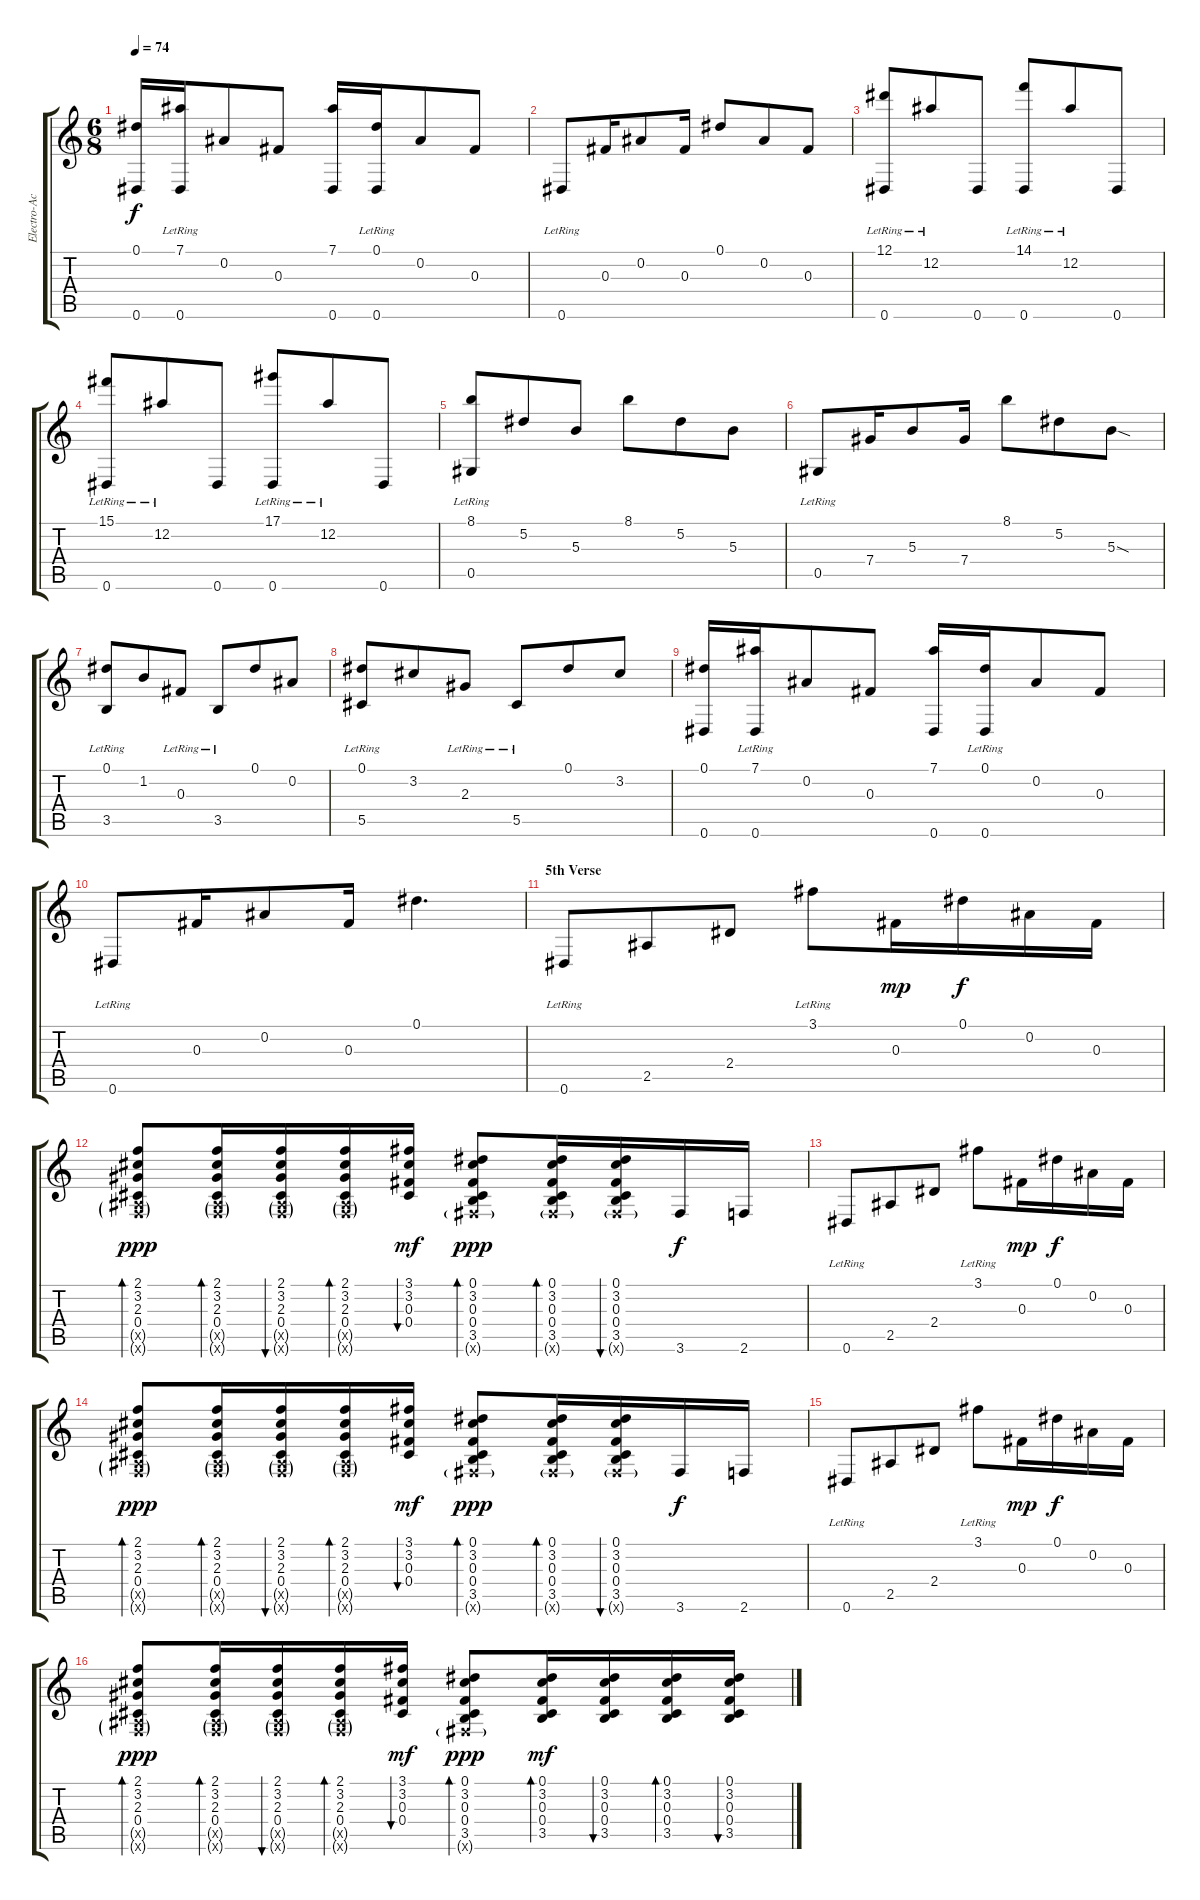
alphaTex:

\track ("Electro-Acoustic Guitar (James Hetfield)" "Electro-Ac") {instrument acousticguitarsteel}
\staff {score tabs}
\tuning (Eb4 Bb3 Gb3 Db3 Ab2 Eb2) {hide}
\ts (6 8)
\tempo 74
\clef g2
\ks c
(0.1 0.6).16{dy f} (7.1{lr} 0.6{lr}).16 0.2.8 0.3.8 (7.1 0.6).16 (0.1{lr} 0.6{lr}).16 0.2.8 0.3.8 |
0.6{lr}.8 0.3.16 0.2.8 0.3.16 0.1.8 0.2.8 0.3.8 |
(12.1 0.6{lr}).8 12.2{lr}.8 0.6.8 (14.1 0.6{lr}).8 12.2{lr}.8 0.6.8 |
(15.1 0.6{lr}).8 12.2{lr}.8 0.6.8 (17.1 0.6{lr}).8 12.2{lr}.8 0.6.8 |
(8.1 0.5{lr}).8 5.2.8 5.3.8 8.1.8 5.2.8 5.3.8 |
0.5{lr}.8 7.4.16 5.3.8 7.4.16 8.1.8 5.2.8 5.3{sod}.8 |
(0.1 3.5{lr}).8 1.2.8 0.3{lr}.8 3.5{lr}.8 0.1.8 0.2.8 |
(0.1 5.5{lr}).8 3.2.8 2.3{lr}.8 5.5{lr}.8 0.1.8 3.2.8 |
(0.1 0.6).16 (7.1{lr} 0.6{lr}).16 0.2.8 0.3.8 (7.1 0.6).16 (0.1{lr} 0.6{lr}).16 0.2.8 0.3.8 |
0.6{lr}.8 0.3.16 0.2.8 0.3.16 0.1.4{d} |
\section ("" "5th Verse")
0.6{lr}.8 2.5.8 2.4.8 3.1{lr}.8 0.3.16{dy mp} 0.1.16{dy f} 0.2.16 0.3.16 |
(2.1 3.2 2.3 0.4 2.5{g x} 2.6{g x}).8{bd 30 dy ppp} (2.1 3.2 2.3 0.4 2.5{g x} 2.6{g x}).16{bd 30} (2.1 3.2 2.3 0.4 2.5{g x} 2.6{g x}).16{bu 30} (2.1 3.2 2.3 0.4 2.5{g x} 2.6{g x}).16{bd 30} (3.1 3.2 0.3 0.4).16{bu 30 dy mf} (0.1 3.2 0.3 0.4 3.5 3.6{g x}).8{bd 30 dy ppp} (0.1 3.2 0.3 0.4 3.5 3.6{g x}).16{bd 30} (0.1 3.2 0.3 0.4 3.5 3.6{g x}).16{bu 30} 3.6.16{dy f} 2.6.16 |
0.6{lr}.8 2.5.8 2.4.8 3.1{lr}.8 0.3.16{dy mp} 0.1.16{dy f} 0.2.16 0.3.16 |
(2.1 3.2 2.3 0.4 2.5{g x} 2.6{g x}).8{bd 30 dy ppp} (2.1 3.2 2.3 0.4 2.5{g x} 2.6{g x}).16{bd 30} (2.1 3.2 2.3 0.4 2.5{g x} 2.6{g x}).16{bu 30} (2.1 3.2 2.3 0.4 2.5{g x} 2.6{g x}).16{bd 30} (3.1 3.2 0.3 0.4).16{bu 30 dy mf} (0.1 3.2 0.3 0.4 3.5 3.6{g x}).8{bd 30 dy ppp} (0.1 3.2 0.3 0.4 3.5 3.6{g x}).16{bd 30} (0.1 3.2 0.3 0.4 3.5 3.6{g x}).16{bu 30} 3.6.16{dy f} 2.6.16 |
0.6{lr}.8 2.5.8 2.4.8 3.1{lr}.8 0.3.16{dy mp} 0.1.16{dy f} 0.2.16 0.3.16 |
(2.1 3.2 2.3 0.4 2.5{g x} 2.6{g x}).8{bd 30 dy ppp} (2.1 3.2 2.3 0.4 2.5{g x} 2.6{g x}).16{bd 30} (2.1 3.2 2.3 0.4 2.5{g x} 2.6{g x}).16{bu 30} (2.1 3.2 2.3 0.4 2.5{g x} 2.6{g x}).16{bd 30} (3.1 3.2 0.3 0.4).16{bu 30 dy mf} (0.1 3.2 0.3 0.4 3.5 3.6{g x}).8{bd 30 dy ppp} (0.1 3.2 0.3 0.4 3.5).16{bd 30 dy mf} (0.1 3.2 0.3 0.4 3.5).16{bu 30} (0.1 3.2 0.3 0.4 3.5).16{bd 30} (0.1 3.2 0.3 0.4 3.5).16{bu 30}
